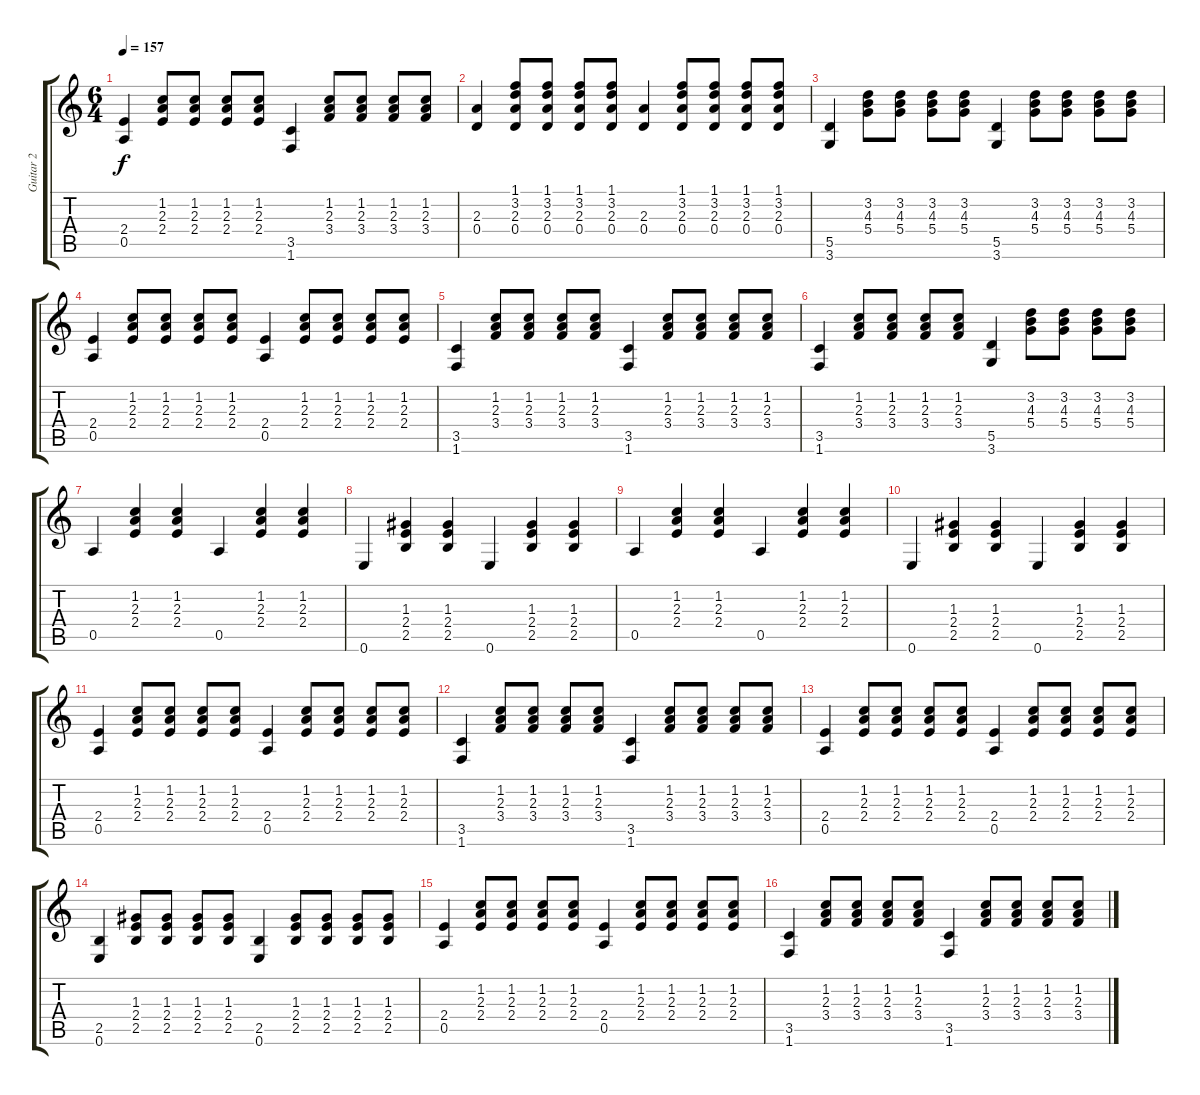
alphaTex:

\track ("Guitar 2" "Guitar 2") {instrument acousticguitarsteel}
\staff {score tabs}
\tuning (E4 B3 G3 D3 A2 E2) {hide}
\ts (6 4)
\tempo 157
\clef g2
\ks c
(2.4 0.5).4{dy f} (1.2 2.3 2.4).8 (1.2 2.3 2.4).8 (1.2 2.3 2.4).8 (1.2 2.3 2.4).8 (3.5 1.6).4 (1.2 2.3 3.4).8 (1.2 2.3 3.4).8 (1.2 2.3 3.4).8 (1.2 2.3 3.4).8 |
(2.3 0.4).4 (1.1 3.2 2.3 0.4).8 (1.1 3.2 2.3 0.4).8 (1.1 3.2 2.3 0.4).8 (1.1 3.2 2.3 0.4).8 (2.3 0.4).4 (1.1 3.2 2.3 0.4).8 (1.1 3.2 2.3 0.4).8 (1.1 3.2 2.3 0.4).8 (1.1 3.2 2.3 0.4).8 |
(5.5 3.6).4 (3.2 4.3 5.4).8 (3.2 4.3 5.4).8 (3.2 4.3 5.4).8 (3.2 4.3 5.4).8 (5.5 3.6).4 (3.2 4.3 5.4).8 (3.2 4.3 5.4).8 (3.2 4.3 5.4).8 (3.2 4.3 5.4).8 |
(2.4 0.5).4 (1.2 2.3 2.4).8 (1.2 2.3 2.4).8 (1.2 2.3 2.4).8 (1.2 2.3 2.4).8 (2.4 0.5).4 (1.2 2.3 2.4).8 (1.2 2.3 2.4).8 (1.2 2.3 2.4).8 (1.2 2.3 2.4).8 |
(3.5 1.6).4 (1.2 2.3 3.4).8 (1.2 2.3 3.4).8 (1.2 2.3 3.4).8 (1.2 2.3 3.4).8 (3.5 1.6).4 (1.2 2.3 3.4).8 (1.2 2.3 3.4).8 (1.2 2.3 3.4).8 (1.2 2.3 3.4).8 |
(3.5 1.6).4 (1.2 2.3 3.4).8 (1.2 2.3 3.4).8 (1.2 2.3 3.4).8 (1.2 2.3 3.4).8 (5.5 3.6).4 (3.2 4.3 5.4).8 (3.2 4.3 5.4).8 (3.2 4.3 5.4).8 (3.2 4.3 5.4).8 |
0.5.4 (1.2 2.3 2.4).4 (1.2 2.3 2.4).4 0.5.4 (1.2 2.3 2.4).4 (1.2 2.3 2.4).4 |
0.6.4 (1.3 2.4 2.5).4 (1.3 2.4 2.5).4 0.6.4 (1.3 2.4 2.5).4 (1.3 2.4 2.5).4 |
0.5.4 (1.2 2.3 2.4).4 (1.2 2.3 2.4).4 0.5.4 (1.2 2.3 2.4).4 (1.2 2.3 2.4).4 |
0.6.4 (1.3 2.4 2.5).4 (1.3 2.4 2.5).4 0.6.4 (1.3 2.4 2.5).4 (1.3 2.4 2.5).4 |
(2.4 0.5).4 (1.2 2.3 2.4).8 (1.2 2.3 2.4).8 (1.2 2.3 2.4).8 (1.2 2.3 2.4).8 (2.4 0.5).4 (1.2 2.3 2.4).8 (1.2 2.3 2.4).8 (1.2 2.3 2.4).8 (1.2 2.3 2.4).8 |
(3.5 1.6).4 (1.2 2.3 3.4).8 (1.2 2.3 3.4).8 (1.2 2.3 3.4).8 (1.2 2.3 3.4).8 (3.5 1.6).4 (1.2 2.3 3.4).8 (1.2 2.3 3.4).8 (1.2 2.3 3.4).8 (1.2 2.3 3.4).8 |
(2.4 0.5).4 (1.2 2.3 2.4).8 (1.2 2.3 2.4).8 (1.2 2.3 2.4).8 (1.2 2.3 2.4).8 (2.4 0.5).4 (1.2 2.3 2.4).8 (1.2 2.3 2.4).8 (1.2 2.3 2.4).8 (1.2 2.3 2.4).8 |
(2.5 0.6).4 (1.3 2.4 2.5).8 (1.3 2.4 2.5).8 (1.3 2.4 2.5).8 (1.3 2.4 2.5).8 (2.5 0.6).4 (1.3 2.4 2.5).8 (1.3 2.4 2.5).8 (1.3 2.4 2.5).8 (1.3 2.4 2.5).8 |
(2.4 0.5).4 (1.2 2.3 2.4).8 (1.2 2.3 2.4).8 (1.2 2.3 2.4).8 (1.2 2.3 2.4).8 (2.4 0.5).4 (1.2 2.3 2.4).8 (1.2 2.3 2.4).8 (1.2 2.3 2.4).8 (1.2 2.3 2.4).8 |
(3.5 1.6).4 (1.2 2.3 3.4).8 (1.2 2.3 3.4).8 (1.2 2.3 3.4).8 (1.2 2.3 3.4).8 (3.5 1.6).4 (1.2 2.3 3.4).8 (1.2 2.3 3.4).8 (1.2 2.3 3.4).8 (1.2 2.3 3.4).8
